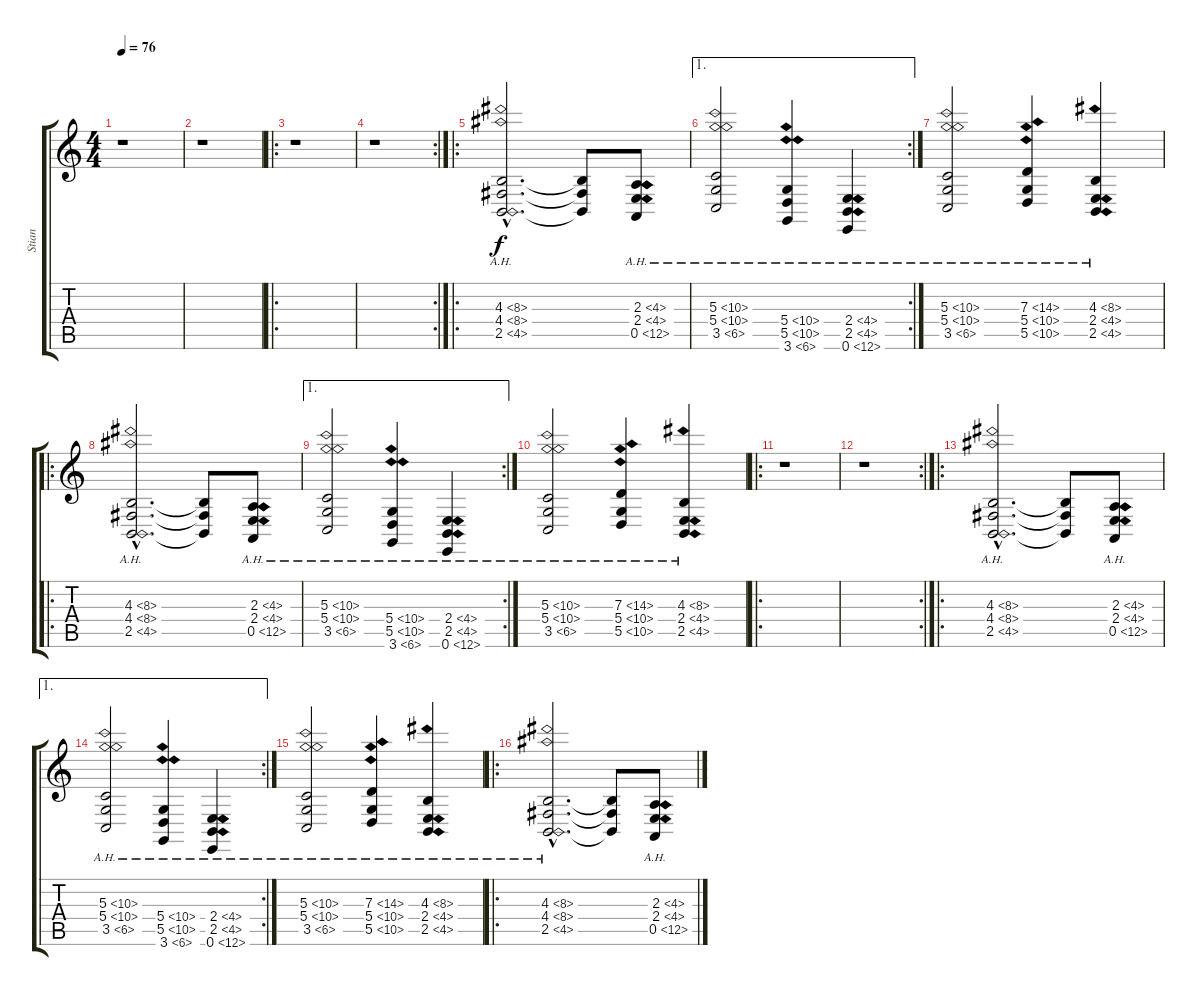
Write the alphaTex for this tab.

\track ("Stian" "Stian") {instrument choiraahs}
\staff {score tabs}
\tuning (E4 B3 G3 D3 A2 E2) {hide}
\ts (4 4)
\tempo 76
\clef g2
\ks c
r.1{dy f instrument choiraahs} |
r.1 |
\ro
r.1 |
\rc 2
r.1 |
\ro
(4.3{ah 4 hac} 4.4{ah 4 hac} 2.5{ah 2 hac}).2{d} (4.3{t} 4.4{t} 2.5{t}).8 (2.3{ah 2} 2.4{ah 2} 0.5{ah 12}).8 |
\ae 1
\rc 2
(5.3{ah 5} 5.4{ah 5} 3.5{ah 3}).2 (5.4{ah 5} 5.5{ah 5} 3.6{ah 3}).4 (2.4{ah 2} 2.5{ah 2} 0.6{ah 12}).4 |
(5.3{ah 5} 5.4{ah 5} 3.5{ah 3}).2 (7.3{ah 7} 5.4{ah 5} 5.5{ah 5}).4 (4.3{ah 4} 2.4{ah 2} 2.5{ah 2}).4 |
\ro
(4.3{ah 4 hac} 4.4{ah 4 hac} 2.5{ah 2 hac}).2{d} (4.3{t} 4.4{t} 2.5{t}).8 (2.3{ah 2} 2.4{ah 2} 0.5{ah 12}).8 |
\ae 1
\rc 2
(5.3{ah 5} 5.4{ah 5} 3.5{ah 3}).2 (5.4{ah 5} 5.5{ah 5} 3.6{ah 3}).4 (2.4{ah 2} 2.5{ah 2} 0.6{ah 12}).4 |
(5.3{ah 5} 5.4{ah 5} 3.5{ah 3}).2 (7.3{ah 7} 5.4{ah 5} 5.5{ah 5}).4 (4.3{ah 4} 2.4{ah 2} 2.5{ah 2}).4 |
\ro
r.1 |
\rc 2
r.1 |
\ro
(4.3{ah 4 hac} 4.4{ah 4 hac} 2.5{ah 2 hac}).2{d} (4.3{t} 4.4{t} 2.5{t}).8 (2.3{ah 2} 2.4{ah 2} 0.5{ah 12}).8 |
\ae 1
\rc 2
(5.3{ah 5} 5.4{ah 5} 3.5{ah 3}).2 (5.4{ah 5} 5.5{ah 5} 3.6{ah 3}).4 (2.4{ah 2} 2.5{ah 2} 0.6{ah 12}).4 |
(5.3{ah 5} 5.4{ah 5} 3.5{ah 3}).2 (7.3{ah 7} 5.4{ah 5} 5.5{ah 5}).4 (4.3{ah 4} 2.4{ah 2} 2.5{ah 2}).4 |
\ro
(4.3{ah 4 hac} 4.4{ah 4 hac} 2.5{ah 2 hac}).2{d} (4.3{t} 4.4{t} 2.5{t}).8 (2.3{ah 2} 2.4{ah 2} 0.5{ah 12}).8
